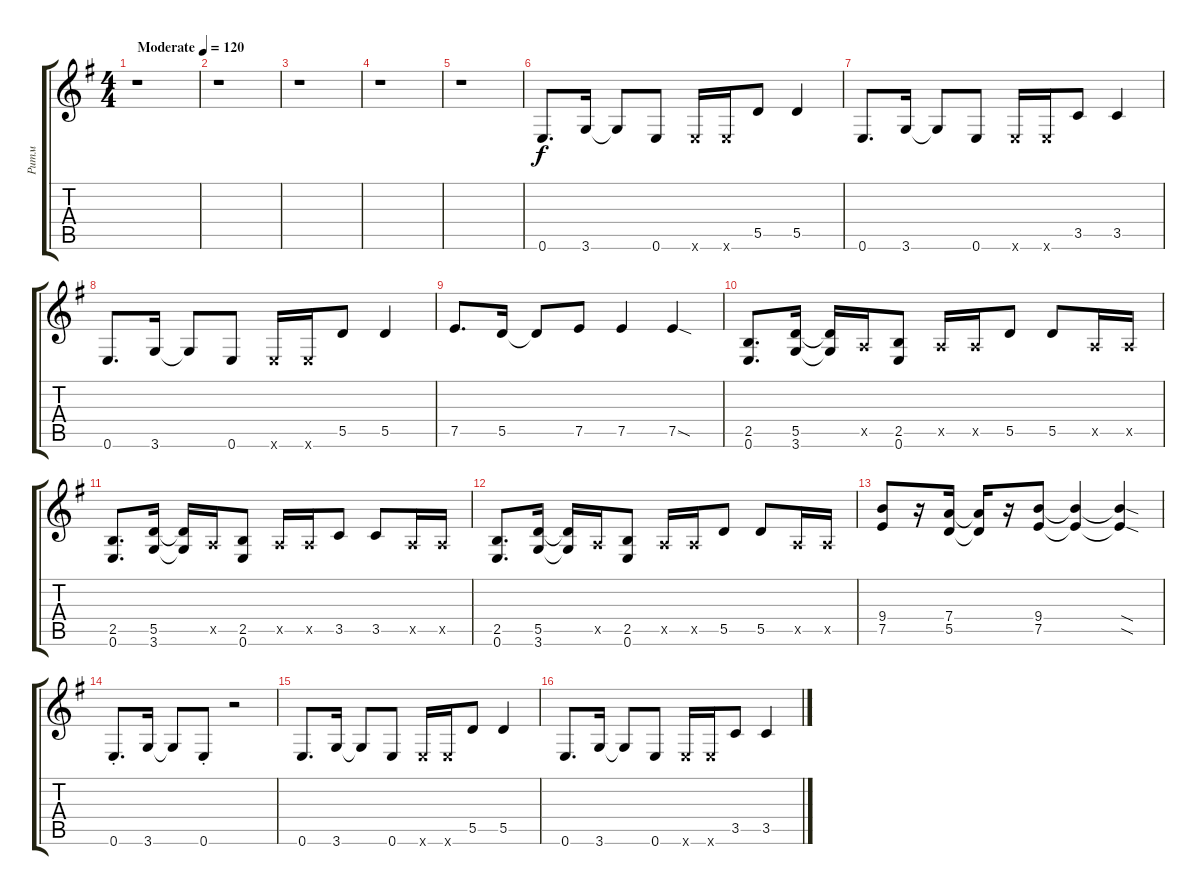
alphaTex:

\track ("Ритм " "Ритм ") {instrument distortionguitar}
\staff {score tabs}
\tuning (E4 B3 G3 D3 A2 E2) {hide}
\ts (4 4)
\tempo (120 "Moderate")
\clef g2
\ks g
r.1{dy f instrument distortionguitar} |
r.1 |
r.1 |
r.1 |
r.1 |
0.6.8{d} 3.6.16 3.6{t}.8 0.6.8 0.6{x}.16 0.6{x}.16 5.5.8 5.5.4 |
0.6.8{d} 3.6.16 3.6{t}.8 0.6.8 0.6{x}.16 0.6{x}.16 3.5.8 3.5.4 |
0.6.8{d} 3.6.16 3.6{t}.8 0.6.8 0.6{x}.16 0.6{x}.16 5.5.8 5.5.4 |
7.5.8{d} 5.5.16 5.5{t}.8 7.5.8 7.5.4 7.5{sod}.4 |
(2.5 0.6).8{d} (5.5 3.6).16 (5.5{t} 3.6{t}).16 0.5{x}.16 (2.5 0.6).8 0.5{x}.16 0.5{x}.16 5.5.8 5.5.8 0.5{x}.16 0.5{x}.16 |
(2.5 0.6).8{d} (5.5 3.6).16 (5.5{t} 3.6{t}).16 0.5{x}.16 (2.5 0.6).8 0.5{x}.16 0.5{x}.16 3.5.8 3.5.8 0.5{x}.16 0.5{x}.16 |
(2.5 0.6).8{d} (5.5 3.6).16 (5.5{t} 3.6{t}).16 0.5{x}.16 (2.5 0.6).8 0.5{x}.16 0.5{x}.16 5.5.8 5.5.8 0.5{x}.16 0.5{x}.16 |
(9.4 7.5).8 r.16 (7.4 5.5).16 (7.4{t} 5.5{t}).16 r.16 (9.4 7.5).8 (9.4{t} 7.5{t}).4 (9.4{sod t} 7.5{sod t}).4 |
0.6{st}.8{d} 3.6.16 3.6{t}.8 0.6{st}.8 r.2 |
0.6.8{d} 3.6.16 3.6{t}.8 0.6.8 0.6{x}.16 0.6{x}.16 5.5.8 5.5.4 |
0.6.8{d} 3.6.16 3.6{t}.8 0.6.8 0.6{x}.16 0.6{x}.16 3.5.8 3.5.4
